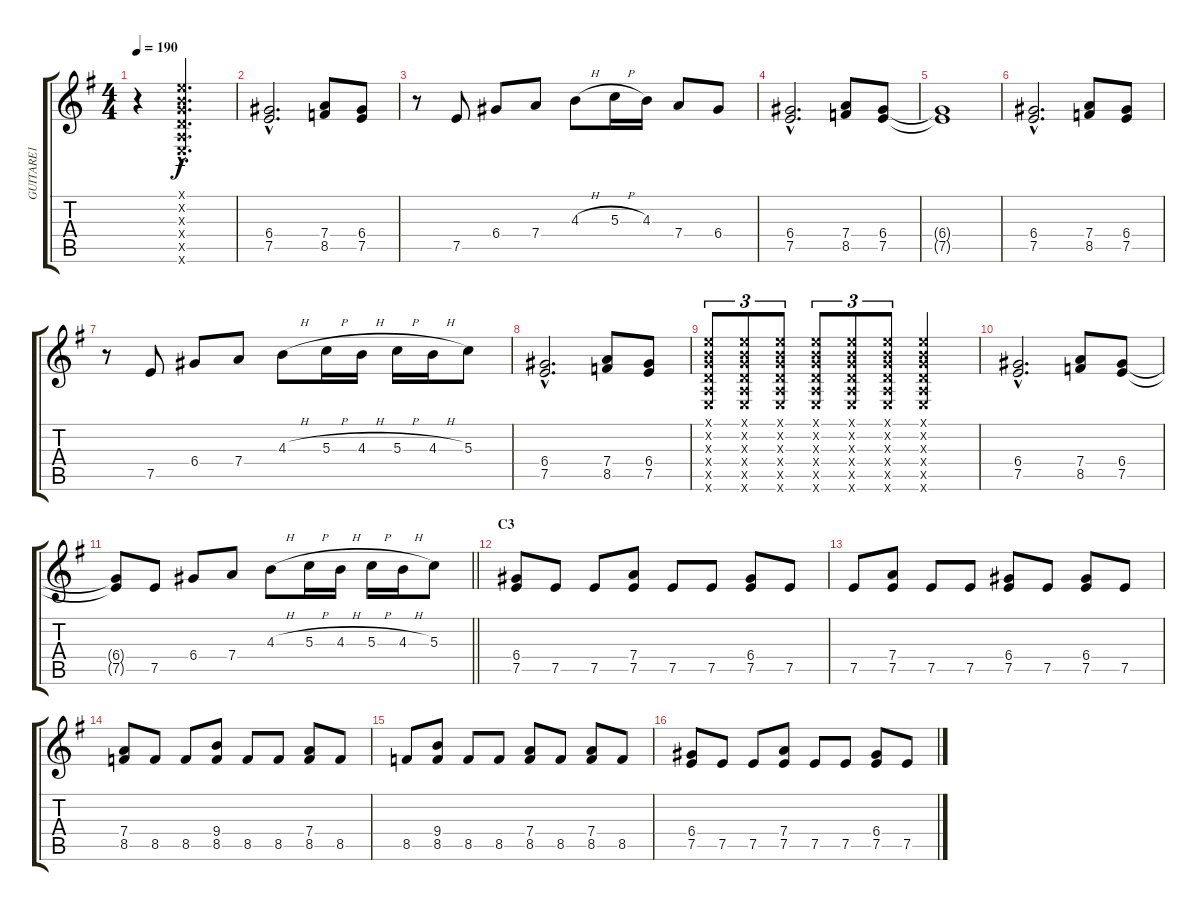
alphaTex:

\track ("GUITARE1" "GUITARE1") {instrument distortionguitar}
\staff {score tabs}
\tuning (E4 B3 G3 D3 A2 E2) {hide}
\ts (4 4)
\tempo 190
\clef g2
\ks g
r.4{dy f} (0.1{hac x} 0.2{hac x} 0.3{hac x} 0.4{hac x} 0.5{hac x} 0.6{hac x}).2{d} |
(6.4{hac} 7.5{hac}).2{d} (7.4 8.5).8 (6.4 7.5).8 |
r.8 7.5.8 6.4.8 7.4.8 4.3{h}.8 5.3{h}.16 4.3.16 7.4.8 6.4.8 |
(6.4{hac} 7.5{hac}).2{d} (7.4 8.5).8 (6.4 7.5).8 |
(6.4{t} 7.5{t}).1 |
(6.4{hac} 7.5{hac}).2{d} (7.4 8.5).8 (6.4 7.5).8 |
r.8 7.5.8 6.4.8 7.4.8 4.3{h}.8 5.3{h}.16 4.3{h}.16 5.3{h}.16 4.3{h}.16 5.3.8 |
(6.4{hac} 7.5{hac}).2{d} (7.4 8.5).8 (6.4 7.5).8 |
(0.1{x} 0.2{x} 0.3{x} 0.4{x} 0.5{x} 0.6{x}).8{tu (3 2)} (0.1{x} 0.2{x} 0.3{x} 0.4{x} 0.5{x} 0.6{x}).8{tu (3 2)} (0.1{x} 0.2{x} 0.3{x} 0.4{x} 0.5{x} 0.6{x}).8{tu (3 2)} (0.1{x} 0.2{x} 0.3{x} 0.4{x} 0.5{x} 0.6{x}).8{tu (3 2)} (0.1{x} 0.2{x} 0.3{x} 0.4{x} 0.5{x} 0.6{x}).8{tu (3 2)} (0.1{x} 0.2{x} 0.3{x} 0.4{x} 0.5{x} 0.6{x}).8{tu (3 2)} (0.1{x} 0.2{x} 0.3{x} 0.4{x} 0.5{x} 0.6{x}).2 |
(6.4{hac} 7.5{hac}).2{d} (7.4 8.5).8 (6.4 7.5).8 |
\barLineRight lightlight
(6.4{t} 7.5{t}).8 7.5.8 6.4.8 7.4.8 4.3{h}.8 5.3{h}.16 4.3{h}.16 5.3{h}.16 4.3{h}.16 5.3.8 |
\section ("" "C3")
(6.4 7.5).8 7.5.8 7.5.8 (7.4 7.5).8 7.5.8 7.5.8 (6.4 7.5).8 7.5.8 |
7.5.8 (7.4 7.5).8 7.5.8 7.5.8 (6.4 7.5).8 7.5.8 (6.4 7.5).8 7.5.8 |
(7.4 8.5).8 8.5.8 8.5.8 (9.4 8.5).8 8.5.8 8.5.8 (7.4 8.5).8 8.5.8 |
8.5.8 (9.4 8.5).8 8.5.8 8.5.8 (7.4 8.5).8 8.5.8 (7.4 8.5).8 8.5.8 |
(6.4 7.5).8 7.5.8 7.5.8 (7.4 7.5).8 7.5.8 7.5.8 (6.4 7.5).8 7.5.8
